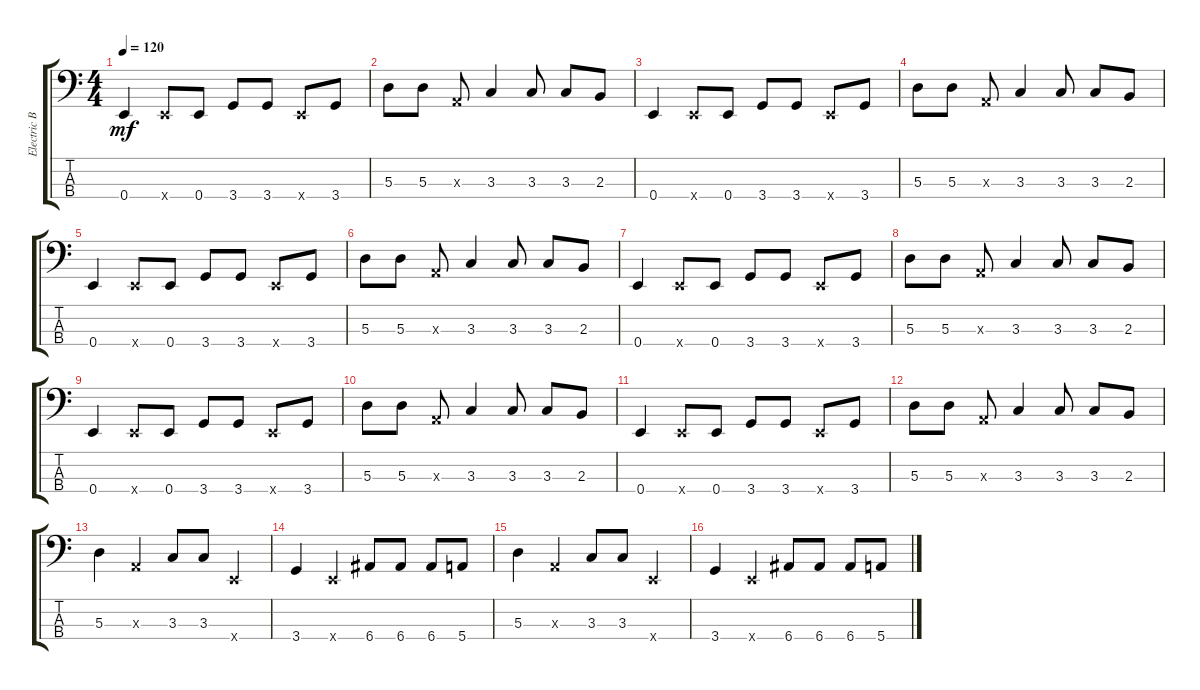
\track ("Electric Bass" "Electric B") {instrument electricbassfinger}
\staff {score tabs}
\tuning (G2 D2 A1 E1) {hide}
\ts (4 4)
\tempo 120
\clef f4
\ks c
0.4.4{dy mf instrument electricbassfinger} 0.4{x}.8 0.4.8 3.4.8 3.4.8 0.4{x}.8 3.4.8 |
5.3.8 5.3.8 0.3{x}.8 3.3.4 3.3.8 3.3.8 2.3.8 |
0.4.4 0.4{x}.8 0.4.8 3.4.8 3.4.8 0.4{x}.8 3.4.8 |
5.3.8 5.3.8 0.3{x}.8 3.3.4 3.3.8 3.3.8 2.3.8 |
0.4.4 0.4{x}.8 0.4.8 3.4.8 3.4.8 0.4{x}.8 3.4.8 |
5.3.8 5.3.8 0.3{x}.8 3.3.4 3.3.8 3.3.8 2.3.8 |
0.4.4 0.4{x}.8 0.4.8 3.4.8 3.4.8 0.4{x}.8 3.4.8 |
5.3.8 5.3.8 0.3{x}.8 3.3.4 3.3.8 3.3.8 2.3.8 |
0.4.4 0.4{x}.8 0.4.8 3.4.8 3.4.8 0.4{x}.8 3.4.8 |
5.3.8 5.3.8 0.3{x}.8 3.3.4 3.3.8 3.3.8 2.3.8 |
0.4.4 0.4{x}.8 0.4.8 3.4.8 3.4.8 0.4{x}.8 3.4.8 |
5.3.8 5.3.8 0.3{x}.8 3.3.4 3.3.8 3.3.8 2.3.8 |
5.3.4 0.3{x}.4 3.3.8 3.3.8 0.4{x}.4 |
3.4.4 0.4{x}.4 6.4.8 6.4.8 6.4.8 5.4.8 |
5.3.4 0.3{x}.4 3.3.8 3.3.8 0.4{x}.4 |
3.4.4 0.4{x}.4 6.4.8 6.4.8 6.4.8 5.4.8
